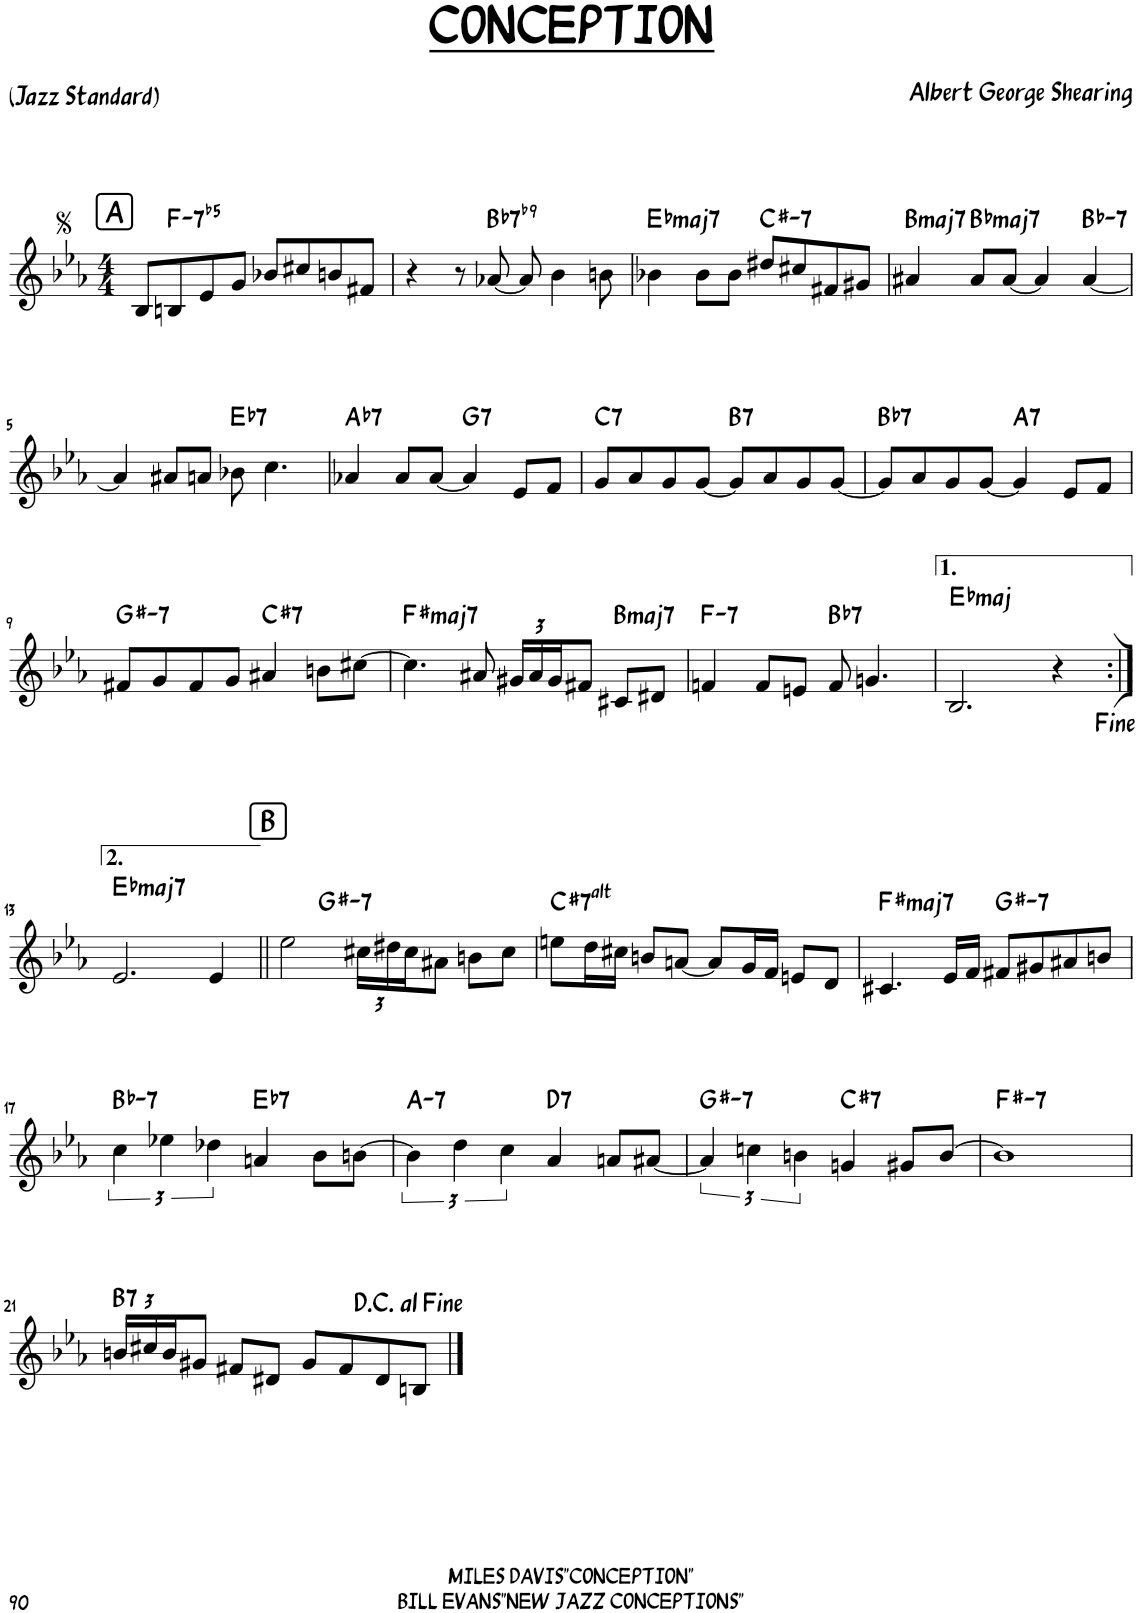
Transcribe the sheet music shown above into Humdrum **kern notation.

**kern	**harte
*part1	*part1
*staff1	*
*I"Clarinette Basse	*
*I'Cl. basse	*
*clefG2	*
*Trd8c14	*
*k[b-e-a-]	*
*M4/4	*
!!LO:REH:place=s1:a:B:cj:fs=14:t=A
=1	=1
8B-/L	.
!	!LO:H:kt=-7b5
8Bn/	F:hdim7
8e-/	.
8g/J	.
8b-X/L	.
8cc#X/	.
8bn/	.
8f#X/J	.
=2	=2
4r	.
8r	.
!	!LO:H:kt=7
[8a-X/	Bb:7(b9)
8a-/]	.
4b-\	.
8bn\	.
=3	=3
!	!LO:H:kt=maj7
4b-X\	Eb:maj7
8b-\L	.
8b-\J	.
!	!LO:H:kt=7
8dd#X/L	C#:min7
8cc#X/	.
8f#X/	.
8g#X/J	.
=4	=4
!	!LO:H:kt=maj7
4a#X/	B:maj7
!	!LO:H:kt=maj7
8a#/L	Bb:maj7
[8a#/J	.
4a#/]	.
!	!LO:H:kt=7
[4a#/	Bb:min7
!!LO:LB:g=z
=5	=5
4a#/]	.
8a#X/L	.
8an/J	.
!	!LO:H:kt=7
8b-X\	Eb:7
4.cc\	.
=6	=6
!	!LO:H:kt=7
4a-X/	Ab:7
8a-/L	.
[8a-/J	.
!	!LO:H:kt=7
4a-/]	G:7
8e-/L	.
8f/J	.
=7	=7
!	!LO:H:kt=7
8g/L	C:7
8a-/	.
8g/	.
[8g/J	.
!	!LO:H:kt=7
8g/L]	B:7
8a-/	.
8g/	.
[8g/J	.
=8	=8
!	!LO:H:kt=7
8g/L]	Bb:7
8a-/	.
8g/	.
[8g/J	.
!	!LO:H:kt=7
4g/]	A:7
8e-/L	.
8f/J	.
!!LO:LB:g=z
=9	=9
!	!LO:H:kt=7
8f#X/L	G#:min7
8g/	.
8f#/	.
8g/J	.
!	!LO:H:kt=7
4a#X/	C#:7
8bn\L	.
[8cc#X\J	.
=10	=10
!	!LO:H:kt=maj7
4.cc#\]	F#:maj7
8a#X/	.
*Xbrackettup	*
24g#X/LL	.
24a#/	.
24g#/J	.
8f#X/J	.
!	!LO:H:kt=maj7
8c#X/L	B:maj7
8d#X/J	.
=11	=11
!	!LO:H:kt=7
4fn/	F:min7
8f/L	.
8en/J	.
!	!LO:H:kt=7
8f/	Bb:7
4.gn/	.
=12	=12
!	!LO:H:kt=maj
2.B-/	Eb:maj
4r	.
!!LO:LB:g=z
=13:|!	=13:|!
!	!LO:H:kt=maj7
2.e-/	Eb:maj7
4e-/	.
!!LO:REH:place=s1:a:B:cj:fs=14:t=B
=14||	=14||
*^	*
2ee-\	4ryy	.
!	!	!LO:H:kt=7
.	2.ryy	G#:min7
24cc#X\LL	.	.
24dd#X\	.	.
24cc#\J	.	.
8a#X\J	.	.
8bn\L	.	.
8cc#\J	.	.
=15	=15	=15
!	!	!LO:H:kt=7
*v	*v	*
8een\L	C#:(3,b5,#5,b7,b9,#9)
16dd\L	.
16cc#X\JJ	.
8bn/L	.
[8an/J	.
8a/L]	.
16g/L	.
16f/JJ	.
8en/L	.
8d/J	.
=16	=16
!	!LO:H:kt=maj7
4.c#X/	F#:maj7
16e-/LL	.
16f/JJ	.
!	!LO:H:kt=7
8f#X/L	G#:min7
8g#X/	.
8a#X/	.
8bn/J	.
!!LO:LB:g=z
=17	=17
*brackettup	*
!	!LO:H:kt=7
6cc\	Bb:min7
6ee-X\	.
6dd-X\	.
!	!LO:H:kt=7
4an/	Eb:7
8b-\L	.
[8bn\J	.
=18	=18
!	!LO:H:kt=7
6b\]	A:min7
6dd\	.
6cc\	.
!	!LO:H:kt=7
4a-/	D:7
8an/L	.
[8a#X/J	.
=19	=19
!	!LO:H:kt=7
6a#/]	G#:min7
6ccn\	.
6bn\	.
!	!LO:H:kt=7
4gn/	C#:7
8g#X/L	.
[8b/J	.
=20	=20
!	!LO:H:kt=7
1b]	F#:min7
!!LO:LB:g=z
=21	=21
*Xbrackettup	*
!	!LO:H:kt=7
24bn/LL	B:7
24cc#X/	.
24b/J	.
8g#X/J	.
8f#X/L	.
8d#X/J	.
8g#/L	.
8f#/	.
8d#/	.
8Bn/J	.
==	==
*-	*-
